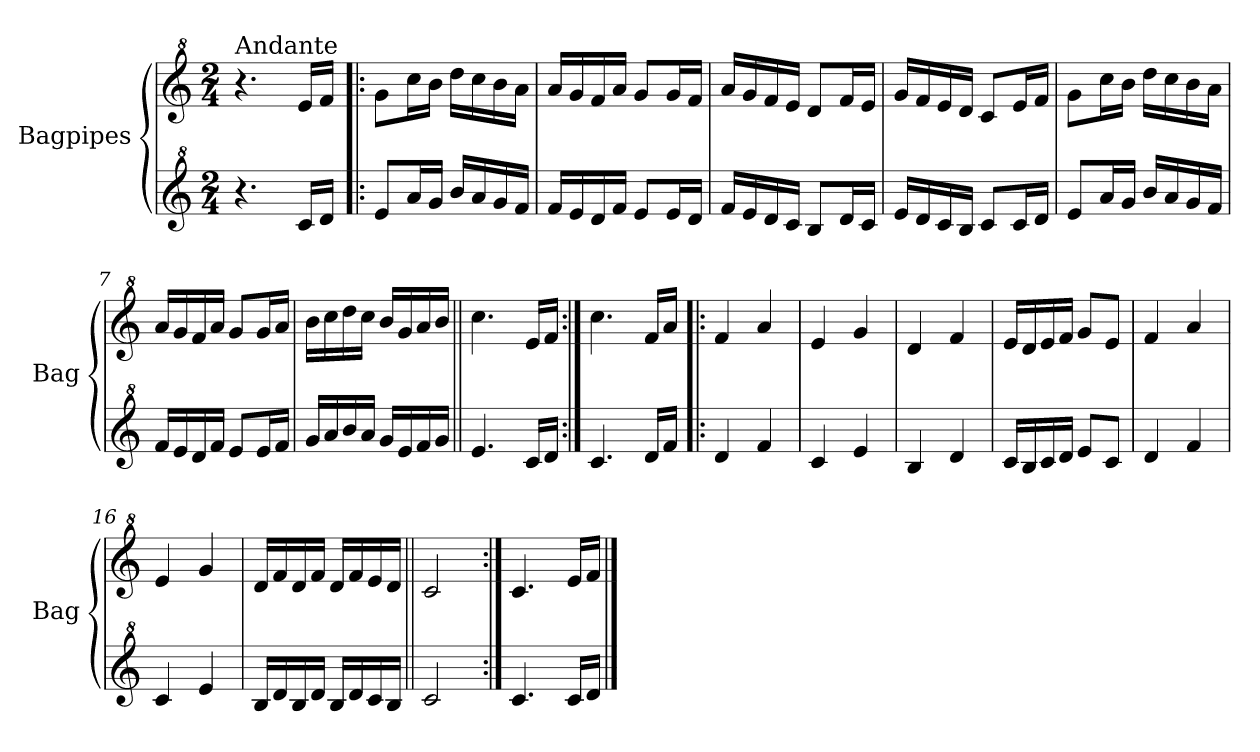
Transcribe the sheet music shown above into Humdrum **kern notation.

**kern	**kern
*part2	*part1
*staff2	*staff1
*I"Bagpipes	*I"Bagpipes
*I'Bag	*I'Bag
*clefG^2	*clefG^2
*k[]	*k[]
*C:	*C:
*M2/4	*M2/4
=1	=1
!	!LO:TX:a:t=Andante
4.r	4.r
16cc/LL	16ee/LL
16dd/JJ	16ff/JJ
=2!|:	=2!|:
8ee/L	8gg\L
16aa/L	16ccc\L
16gg/JJ	16bb\JJ
16bb/LL	16ddd\LL
16aa/	16ccc\
16gg/	16bb\
16ff/JJ	16aa\JJ
=3	=3
16ff/LL	16aa/LL
16ee/	16gg/
16dd/	16ff/
16ff/JJ	16aa/JJ
8ee/L	8gg/L
16ee/L	16gg/L
16dd/JJ	16ff/JJ
=4	=4
16ff/LL	16aa/LL
16ee/	16gg/
16dd/	16ff/
16cc/JJ	16ee/JJ
8b/L	8dd/L
16dd/L	16ff/L
16cc/JJ	16ee/JJ
=5	=5
16ee/LL	16gg/LL
16dd/	16ff/
16cc/	16ee/
16b/JJ	16dd/JJ
8cc/L	8cc/L
16cc/L	16ee/L
16dd/JJ	16ff/JJ
=6	=6
8ee/L	8gg\L
16aa/L	16ccc\L
16gg/JJ	16bb\JJ
16bb/LL	16ddd\LL
16aa/	16ccc\
16gg/	16bb\
16ff/JJ	16aa\JJ
!!LO:LB:g=z
=7	=7
16ff/LL	16aa/LL
16ee/	16gg/
16dd/	16ff/
16ff/JJ	16aa/JJ
8ee/L	8gg/L
16ee/L	16gg/L
16ff/JJ	16aa/JJ
=8	=8
16gg/LL	16bb\LL
16aa/	16ccc\
16bb/	16ddd\
16aa/JJ	16ccc\JJ
16gg/LL	16bb/LL
16ee/	16gg/
16ff/	16aa/
16gg/JJ	16bb/JJ
=9||	=9||
4.ee/	4.ccc\
16cc/LL	16ee/LL
16dd/JJ	16ff/JJ
=10:|!	=10:|!
4.cc/	4.ccc\
16dd/LL	16ff/LL
16ff/JJ	16aa/JJ
=11!|:	=11!|:
4dd/	4ff/
4ff/	4aa/
=12	=12
4cc/	4ee/
4ee/	4gg/
=13	=13
4b/	4dd/
4dd/	4ff/
=14	=14
16cc/LL	16ee/LL
16b/	16dd/
16cc/	16ee/
16dd/JJ	16ff/JJ
8ee/L	8gg/L
8cc/J	8ee/J
=15	=15
4dd/	4ff/
4ff/	4aa/
=16	=16
4cc/	4ee/
4ee/	4gg/
!!LO:LB:g=z
=17	=17
16b/LL	16dd/LL
16dd/	16ff/
16b/	16dd/
16dd/JJ	16ff/JJ
16b/LL	16dd/LL
16dd/	16ff/
16cc/	16ee/
16b/JJ	16dd/JJ
=18||	=18||
2cc/	2cc/
=19:|!	=19:|!
4.cc/	4.cc/
16cc/LL	16ee/LL
16dd/JJ	16ff/JJ
==	==
*-	*-
